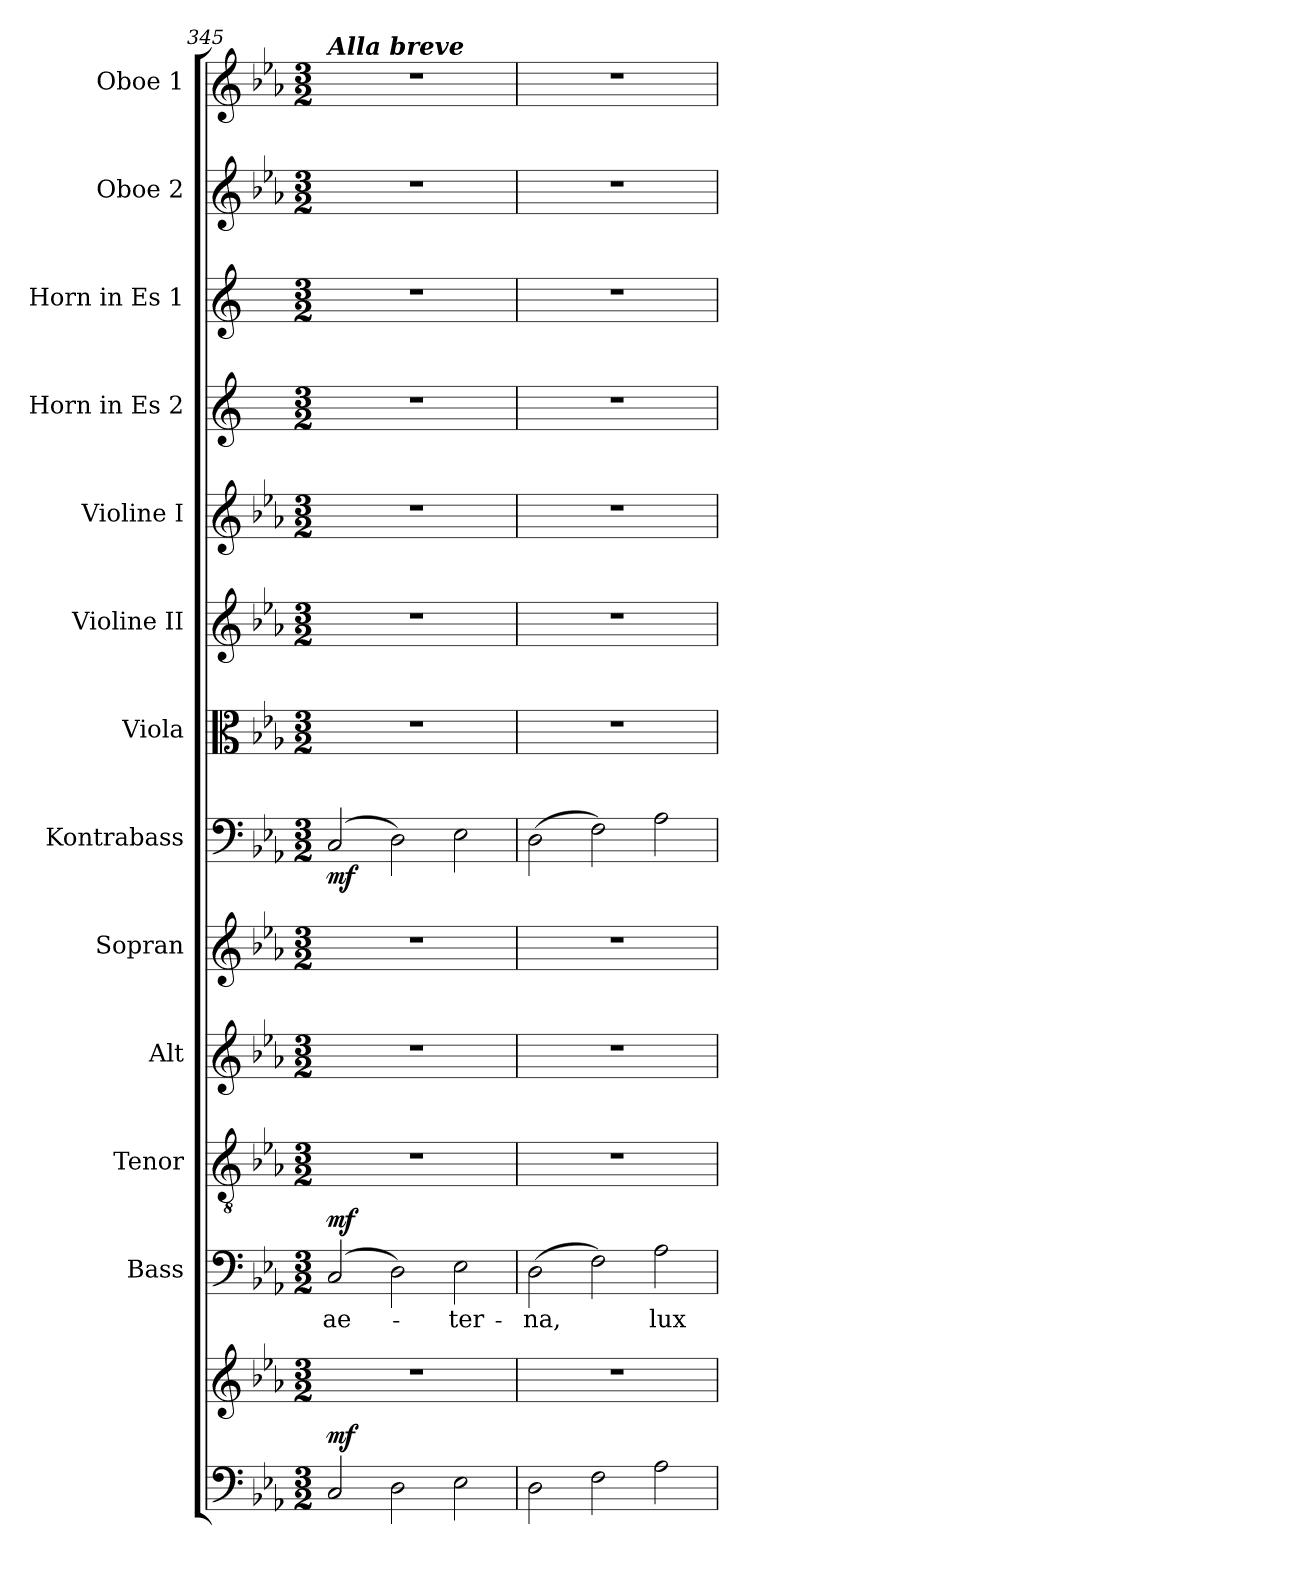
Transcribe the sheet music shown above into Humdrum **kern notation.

**kern	**kern	**dynam	**kern	**text	**dynam	**kern	**kern	**kern	**kern	**dynam	**kern	**kern	**kern	**kern	**kern	**kern	**kern
*part13	*part13	*part13	*part12	*part12	*part12	*part11	*part10	*part9	*part8	*part8	*part7	*part6	*part5	*part4	*part3	*part2	*part1
*staff14	*staff13	*staff13/14	*staff12	*staff12	*staff12	*staff11	*staff10	*staff9	*staff8	*staff8	*staff7	*staff6	*staff5	*staff4	*staff3	*staff2	*staff1
*	*	*	*I"Bass	*	*	*I"Tenor	*I"Alt	*I"Sopran	*I"Kontrabass	*	*I"Viola	*I"Violine II	*I"Violine I	*I"Horn in Es 2	*I"Horn in Es 1	*I"Oboe 2	*I"Oboe 1
*	*	*	*I'B.	*	*	*I'T.	*I'A.	*I'S.	*I'Kb.	*	*I'Vla.	*I'Vl. II	*I'Vl. I	*I'Hr. 2	*I'Hr. 1	*I'Ob. 2	*I'Ob. 1
!!LO:PB:g=z
*clefF4	*clefG2	*	*clefF4	*	*	*clefGv2	*clefG2	*clefG2	*clefF4	*	*clefC3	*clefG2	*clefG2	*clefG2	*clefG2	*clefG2	*clefG2
*	*	*	*	*	*	*	*	*	*ITrd7c12	*	*	*	*	*ITrd5c9	*ITrd5c9	*	*
*k[b-e-a-]	*k[b-e-a-]	*	*k[b-e-a-]	*	*	*k[b-e-a-]	*k[b-e-a-]	*k[b-e-a-]	*k[b-e-a-]	*	*k[b-e-a-]	*k[b-e-a-]	*k[b-e-a-]	*k[b-e-a-]	*k[b-e-a-]	*k[b-e-a-]	*k[b-e-a-]
*E-:	*E-:	*	*E-:	*	*	*E-:	*E-:	*E-:	*E-:	*	*E-:	*E-:	*E-:	*E-:	*E-:	*E-:	*E-:
*M3/2	*M3/2	*	*M3/2	*	*	*M3/2	*M3/2	*M3/2	*M3/2	*	*M3/2	*M3/2	*M3/2	*M3/2	*M3/2	*M3/2	*M3/2
=345	=345	=345	=345	=345	=345	=345	=345	=345	=345	=345	=345	=345	=345	=345	=345	=345	=345
!	!	!	!	!	!	!	!	!	!	!	!	!	!	!	!	!	!LO:TX:a:Bi:t=Alla breve
!	!	!LO:DY:a=2	!	!LO:LY:b	!LO:DY:a	!	!	!	!	!LO:DY:b	!	!	!	!	!	!	!
2C/	1.r	mf	(2C/	ae-	mf	1.r	1.r	1.r	(2CC/	mf	1.r	1.r	1.r	1.r	1.r	1.r	1.r
2D\	.	.	2D\)	.	.	.	.	.	2DD\)	.	.	.	.	.	.	.	.
!	!	!	!	!LO:LY:b	!	!	!	!	!	!	!	!	!	!	!	!	!
2E-\	.	.	2E-\	-ter-	.	.	.	.	2EE-\	.	.	.	.	.	.	.	.
=346	=346	=346	=346	=346	=346	=346	=346	=346	=346	=346	=346	=346	=346	=346	=346	=346	=346
!	!	!	!	!LO:LY:b	!	!	!	!	!	!	!	!	!	!	!	!	!
2D\	1.r	.	(>2D\	-na,	.	1.r	1.r	1.r	(>2DD\	.	1.r	1.r	1.r	1.r	1.r	1.r	1.r
2F\	.	.	2F\)	.	.	.	.	.	2FF\)	.	.	.	.	.	.	.	.
!	!	!	!	!LO:LY:b	!	!	!	!	!	!	!	!	!	!	!	!	!
2A-\	.	.	2A-\	lux	.	.	.	.	2AA-\	.	.	.	.	.	.	.	.
=	=	=	=	=	=	=	=	=	=	=	=	=	=	=	=	=	=
*-	*-	*-	*-	*-	*-	*-	*-	*-	*-	*-	*-	*-	*-	*-	*-	*-	*-
